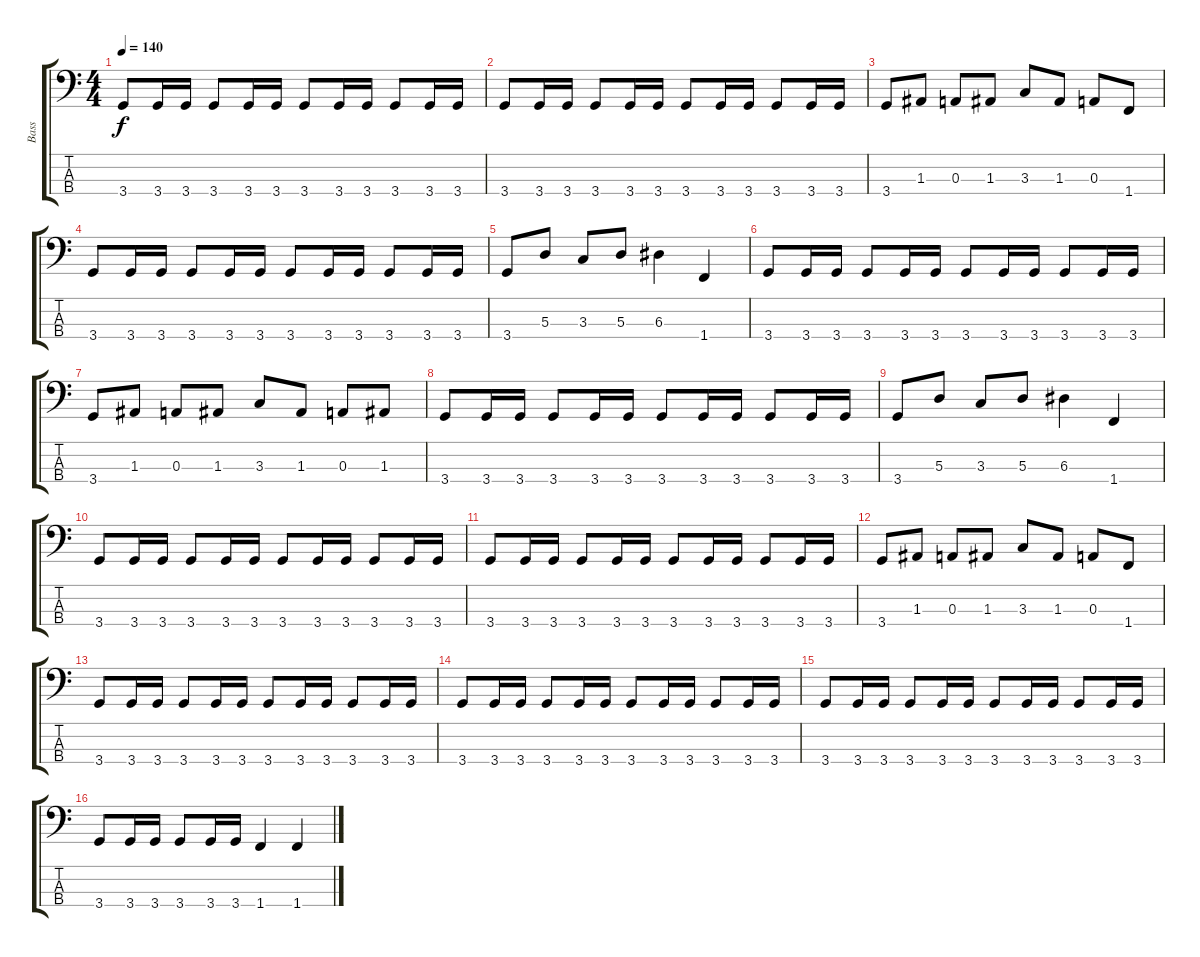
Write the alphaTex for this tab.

\track ("Bass" "Bass") {instrument electricbasspick}
\staff {score tabs}
\tuning (G2 D2 A1 E1) {hide}
\ts (4 4)
\tempo 140
\clef f4
\ks c
3.4.8{dy f instrument electricbasspick} 3.4.16 3.4.16 3.4.8 3.4.16 3.4.16 3.4.8 3.4.16 3.4.16 3.4.8 3.4.16 3.4.16 |
3.4.8 3.4.16 3.4.16 3.4.8 3.4.16 3.4.16 3.4.8 3.4.16 3.4.16 3.4.8 3.4.16 3.4.16 |
3.4.8 1.3.8 0.3.8 1.3.8 3.3.8 1.3.8 0.3.8 1.4.8 |
3.4.8 3.4.16 3.4.16 3.4.8 3.4.16 3.4.16 3.4.8 3.4.16 3.4.16 3.4.8 3.4.16 3.4.16 |
3.4.8 5.3.8 3.3.8 5.3.8 6.3.4 1.4.4 |
3.4.8 3.4.16 3.4.16 3.4.8 3.4.16 3.4.16 3.4.8 3.4.16 3.4.16 3.4.8 3.4.16 3.4.16 |
3.4.8 1.3.8 0.3.8 1.3.8 3.3.8 1.3.8 0.3.8 1.3.8 |
3.4.8 3.4.16 3.4.16 3.4.8 3.4.16 3.4.16 3.4.8 3.4.16 3.4.16 3.4.8 3.4.16 3.4.16 |
3.4.8 5.3.8 3.3.8 5.3.8 6.3.4 1.4.4 |
3.4.8 3.4.16 3.4.16 3.4.8 3.4.16 3.4.16 3.4.8 3.4.16 3.4.16 3.4.8 3.4.16 3.4.16 |
3.4.8 3.4.16 3.4.16 3.4.8 3.4.16 3.4.16 3.4.8 3.4.16 3.4.16 3.4.8 3.4.16 3.4.16 |
3.4.8 1.3.8 0.3.8 1.3.8 3.3.8 1.3.8 0.3.8 1.4.8 |
3.4.8 3.4.16 3.4.16 3.4.8 3.4.16 3.4.16 3.4.8 3.4.16 3.4.16 3.4.8 3.4.16 3.4.16 |
3.4.8 3.4.16 3.4.16 3.4.8 3.4.16 3.4.16 3.4.8 3.4.16 3.4.16 3.4.8 3.4.16 3.4.16 |
3.4.8 3.4.16 3.4.16 3.4.8 3.4.16 3.4.16 3.4.8 3.4.16 3.4.16 3.4.8 3.4.16 3.4.16 |
3.4.8 3.4.16 3.4.16 3.4.8 3.4.16 3.4.16 1.4.4 1.4.4
